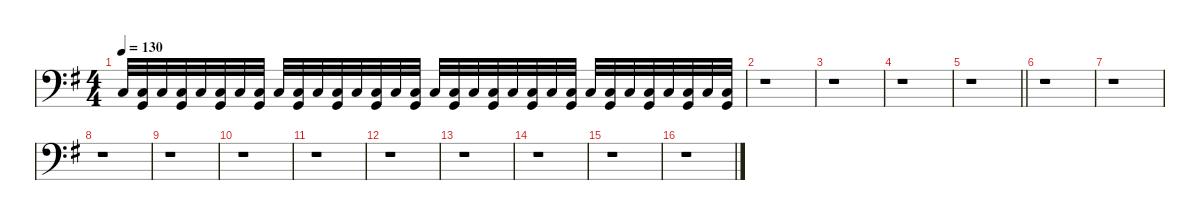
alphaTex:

\defaultSystemsLayout 4
\hideDynamics
\bracketExtendMode nobrackets
\singleTrackTrackNamePolicy hidden
\multiTrackTrackNamePolicy hidden
\otherSystemsTrackNameOrientation horizontal
\track ("Timpani" "timp.") {instrument timpani}
\staff {score}
\tuning (E4 B3 G3 D3 A2 E2)
\ts (4 4)
\tempo 130
\clef f4
\ks eminor
3.5{acc forcenatural}.32{dy f beam Up} (3.5{acc forcenatural} 3.6{acc forcenatural}).32{beam Up} 3.5{acc forcenatural}.32{beam Up} (3.5{acc forcenatural} 3.6{acc forcenatural}).32{beam Up} 3.5{acc forcenatural}.32{beam Up} (3.5{acc forcenatural} 3.6{acc forcenatural}).32{beam Up} 3.5{acc forcenatural}.32{beam Up} (3.5{acc forcenatural} 3.6{acc forcenatural}).32{beam Up} 3.5{acc forcenatural}.32{beam Up} (3.5{acc forcenatural} 3.6{acc forcenatural}).32{beam Up} 3.5{acc forcenatural}.32{beam Up} (3.5{acc forcenatural} 3.6{acc forcenatural}).32{beam Up} 3.5{acc forcenatural}.32{beam Up} (3.5{acc forcenatural} 3.6{acc forcenatural}).32{beam Up} 3.5{acc forcenatural}.32{beam Up} (3.5{acc forcenatural} 3.6{acc forcenatural}).32{beam Up} 3.5{acc forcenatural}.32{beam Up} (3.5{acc forcenatural} 3.6{acc forcenatural}).32{beam Up} 3.5{acc forcenatural}.32{beam Up} (3.5{acc forcenatural} 3.6{acc forcenatural}).32{beam Up} 3.5{acc forcenatural}.32{beam Up} (3.5{acc forcenatural} 3.6{acc forcenatural}).32{beam Up} 3.5{acc forcenatural}.32{beam Up} (3.5{acc forcenatural} 3.6{acc forcenatural}).32{beam Up} 3.5{acc forcenatural}.32{beam Up} (3.5{acc forcenatural} 3.6{acc forcenatural}).32{beam Up} 3.5{acc forcenatural}.32{beam Up} (3.5{acc forcenatural} 3.6{acc forcenatural}).32{beam Up} 3.5{acc forcenatural}.32{beam Up} (3.5{acc forcenatural} 3.6{acc forcenatural}).32{beam Up} 3.5{acc forcenatural}.32{beam Up} (3.5{acc forcenatural} 3.6{acc forcenatural}).32{beam Up} |
r.1{beam Down} |
r.1{beam Down} |
r.1{beam Down} |
\barLineRight lightlight
r.1{beam Down} |
r.1{beam Down} |
r.1{beam Down} |
r.1{beam Down} |
r.1{beam Down} |
r.1{beam Down} |
r.1{beam Down} |
r.1{beam Down} |
r.1{beam Down} |
r.1{beam Down} |
r.1{beam Down} |
r.1{beam Down}
